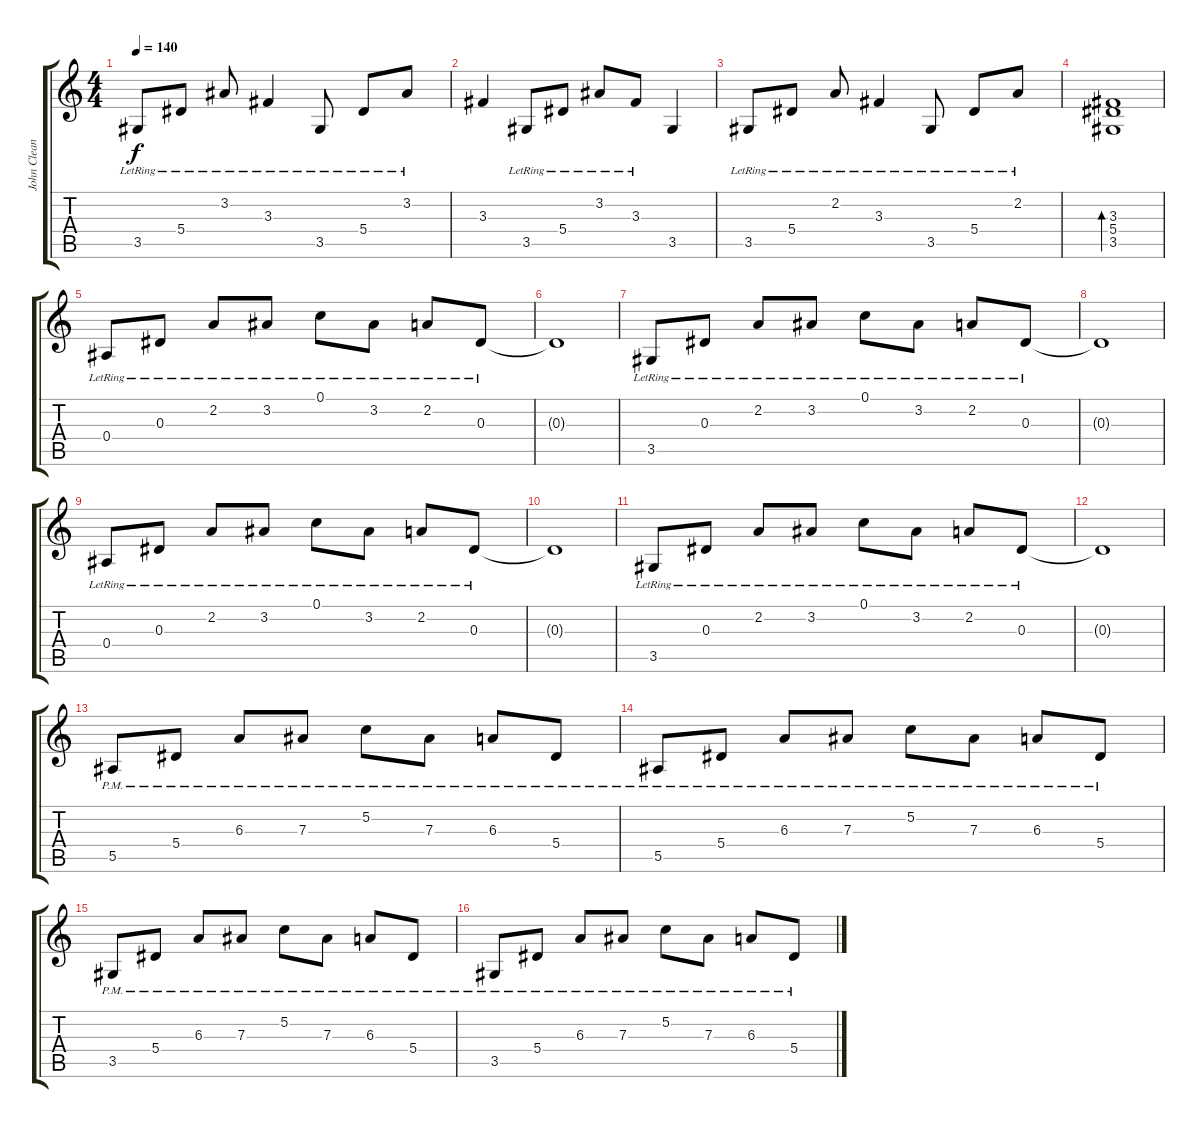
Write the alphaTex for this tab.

\track ("John Clean" "John Clean") {instrument electricguitarclean}
\staff {score tabs}
\tuning (C4 G3 Eb3 Bb2 F2 C2) {hide}
\ts (4 4)
\tempo 140
\clef g2
\ks c
3.5{lr}.8{dy f} 5.4{lr}.8 3.2{lr}.8 3.3{lr}.4 3.5{lr}.8 5.4{lr}.8 3.2{lr}.8 |
3.3.4 3.5{lr}.8 5.4{lr}.8 3.2{lr}.8 3.3{lr}.8 3.5.4 |
3.5{lr}.8 5.4{lr}.8 2.2{lr}.8 3.3{lr}.4 3.5{lr}.8 5.4{lr}.8 2.2{lr}.8 |
(3.3 5.4 3.5).1{bd 240} |
0.4{lr}.8 0.3{lr}.8 2.2{lr}.8 3.2{lr}.8 0.1{lr}.8 3.2{lr}.8 2.2{lr}.8 0.3{lr}.8 |
0.3{t}.1 |
3.5{lr}.8 0.3{lr}.8 2.2{lr}.8 3.2{lr}.8 0.1{lr}.8 3.2{lr}.8 2.2{lr}.8 0.3{lr}.8 |
0.3{t}.1 |
0.4{lr}.8 0.3{lr}.8 2.2{lr}.8 3.2{lr}.8 0.1{lr}.8 3.2{lr}.8 2.2{lr}.8 0.3{lr}.8 |
0.3{t}.1 |
3.5{lr}.8 0.3{lr}.8 2.2{lr}.8 3.2{lr}.8 0.1{lr}.8 3.2{lr}.8 2.2{lr}.8 0.3{lr}.8 |
0.3{t}.1 |
5.5{pm}.8 5.4{pm}.8 6.3{pm}.8 7.3{pm}.8 5.2{pm}.8 7.3{pm}.8 6.3{pm}.8 5.4{pm}.8 |
5.5{pm}.8 5.4{pm}.8 6.3{pm}.8 7.3{pm}.8 5.2{pm}.8 7.3{pm}.8 6.3{pm}.8 5.4{pm}.8 |
3.5{pm}.8 5.4{pm}.8 6.3{pm}.8 7.3{pm}.8 5.2{pm}.8 7.3{pm}.8 6.3{pm}.8 5.4{pm}.8 |
3.5{pm}.8 5.4{pm}.8 6.3{pm}.8 7.3{pm}.8 5.2{pm}.8 7.3{pm}.8 6.3{pm}.8 5.4{pm}.8
